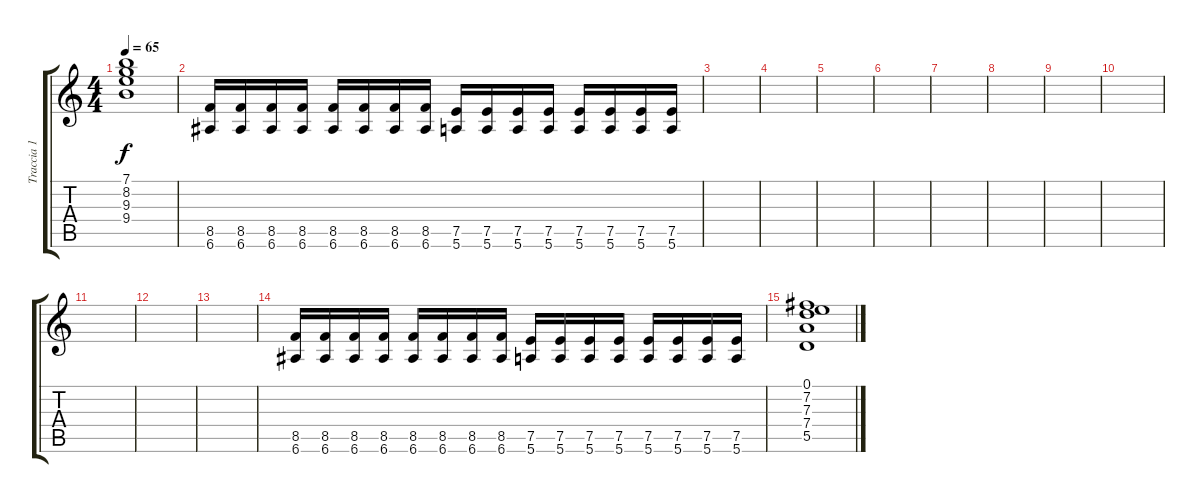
\track ("Traccia 1" "Traccia 1") {instrument electricguitarclean}
\staff {score tabs}
\tuning (E4 B3 G3 D3 A2 E2) {hide}
\ts (4 4)
\tempo 65
\clef g2
\ks c
(7.1 8.2 9.3 9.4).1{dy f} |
(8.5 6.6).16 (8.5 6.6).16 (8.5 6.6).16 (8.5 6.6).16 (8.5 6.6).16 (8.5 6.6).16 (8.5 6.6).16 (8.5 6.6).16 (7.5 5.6).16 (7.5 5.6).16 (7.5 5.6).16 (7.5 5.6).16 (7.5 5.6).16 (7.5 5.6).16 (7.5 5.6).16 (7.5 5.6).16 |
|
|
|
|
|
|
|
|
|
|
|
(8.5 6.6).16 (8.5 6.6).16 (8.5 6.6).16 (8.5 6.6).16 (8.5 6.6).16 (8.5 6.6).16 (8.5 6.6).16 (8.5 6.6).16 (7.5 5.6).16 (7.5 5.6).16 (7.5 5.6).16 (7.5 5.6).16 (7.5 5.6).16 (7.5 5.6).16 (7.5 5.6).16 (7.5 5.6).16 |
(0.1 7.2 7.3 7.4 5.5).1
